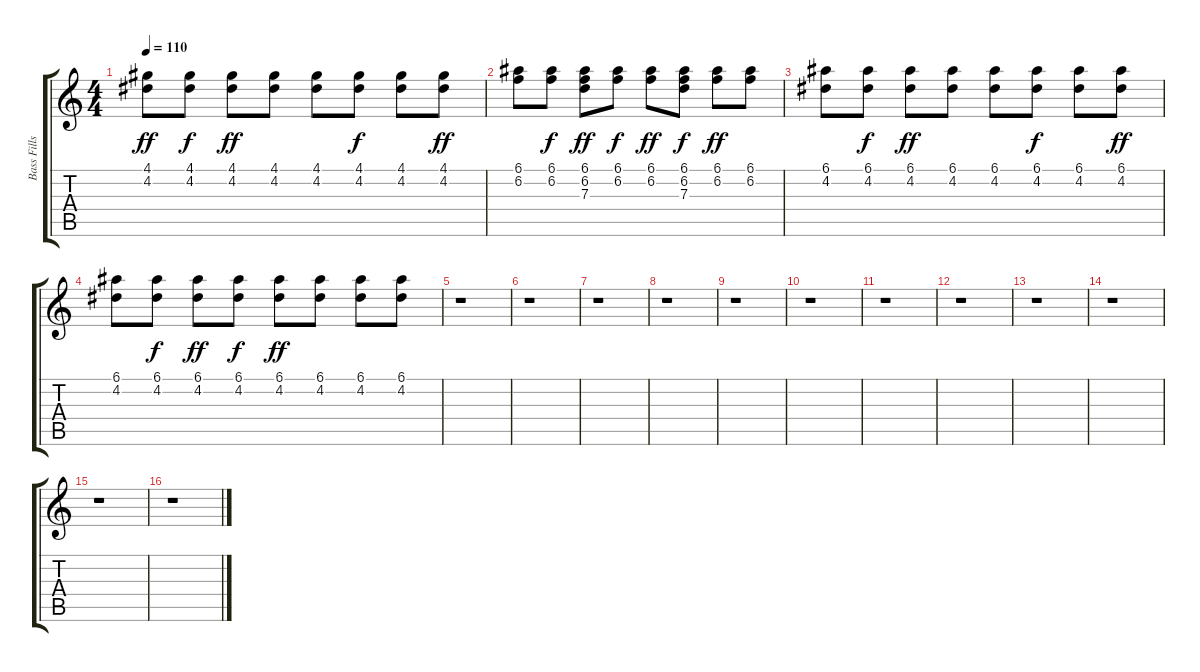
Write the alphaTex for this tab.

\track ("Bass Fills" "Bass Fills") {instrument electricbasspick}
\staff {score tabs}
\tuning (E4 B3 G3 D3 A2 E2) {hide}
\ts (4 4)
\tempo 110
\clef g2
\ks c
(4.1 4.2).8{dy ff} (4.1 4.2).8{dy f} (4.1 4.2).8{dy ff} (4.1 4.2).8 (4.1 4.2).8 (4.1 4.2).8{dy f} (4.1 4.2).8 (4.1 4.2).8{dy ff} |
(6.1 6.2).8 (6.1 6.2).8{dy f} (6.1 6.2 7.3).8{dy ff} (6.1 6.2).8{dy f} (6.1 6.2).8{dy ff} (6.1 6.2 7.3).8{dy f} (6.1 6.2).8{dy ff} (6.1 6.2).8 |
(6.1 4.2).8 (6.1 4.2).8{dy f} (6.1 4.2).8{dy ff} (6.1 4.2).8 (6.1 4.2).8 (6.1 4.2).8{dy f} (6.1 4.2).8 (6.1 4.2).8{dy ff} |
(6.1 4.2).8 (6.1 4.2).8{dy f} (6.1 4.2).8{dy ff} (6.1 4.2).8{dy f} (6.1 4.2).8{dy ff} (6.1 4.2).8 (6.1 4.2).8 (6.1 4.2).8 |
r.1 |
r.1 |
r.1 |
r.1 |
r.1 |
r.1 |
r.1 |
r.1 |
r.1 |
r.1 |
r.1 |
r.1
